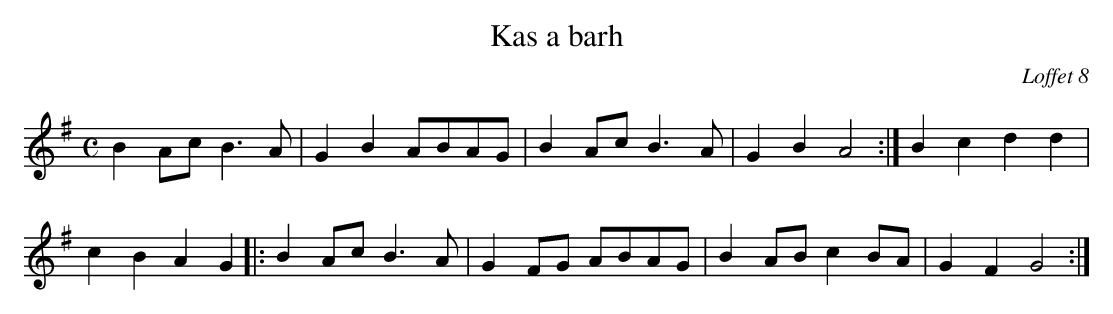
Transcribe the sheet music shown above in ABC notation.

X:1
T:Kas a barh
C:Loffet 8
M:C
L:1/8
K:G
B2Ac B3A|G2B2 ABAG|B2Ac B3A|\
G2B2 A4:|B2c2d2d2|
c2B2A2G2|:B2Ac B3A|G2 FG ABAG|\
B2AB c2 BA|G2F2G4:|
